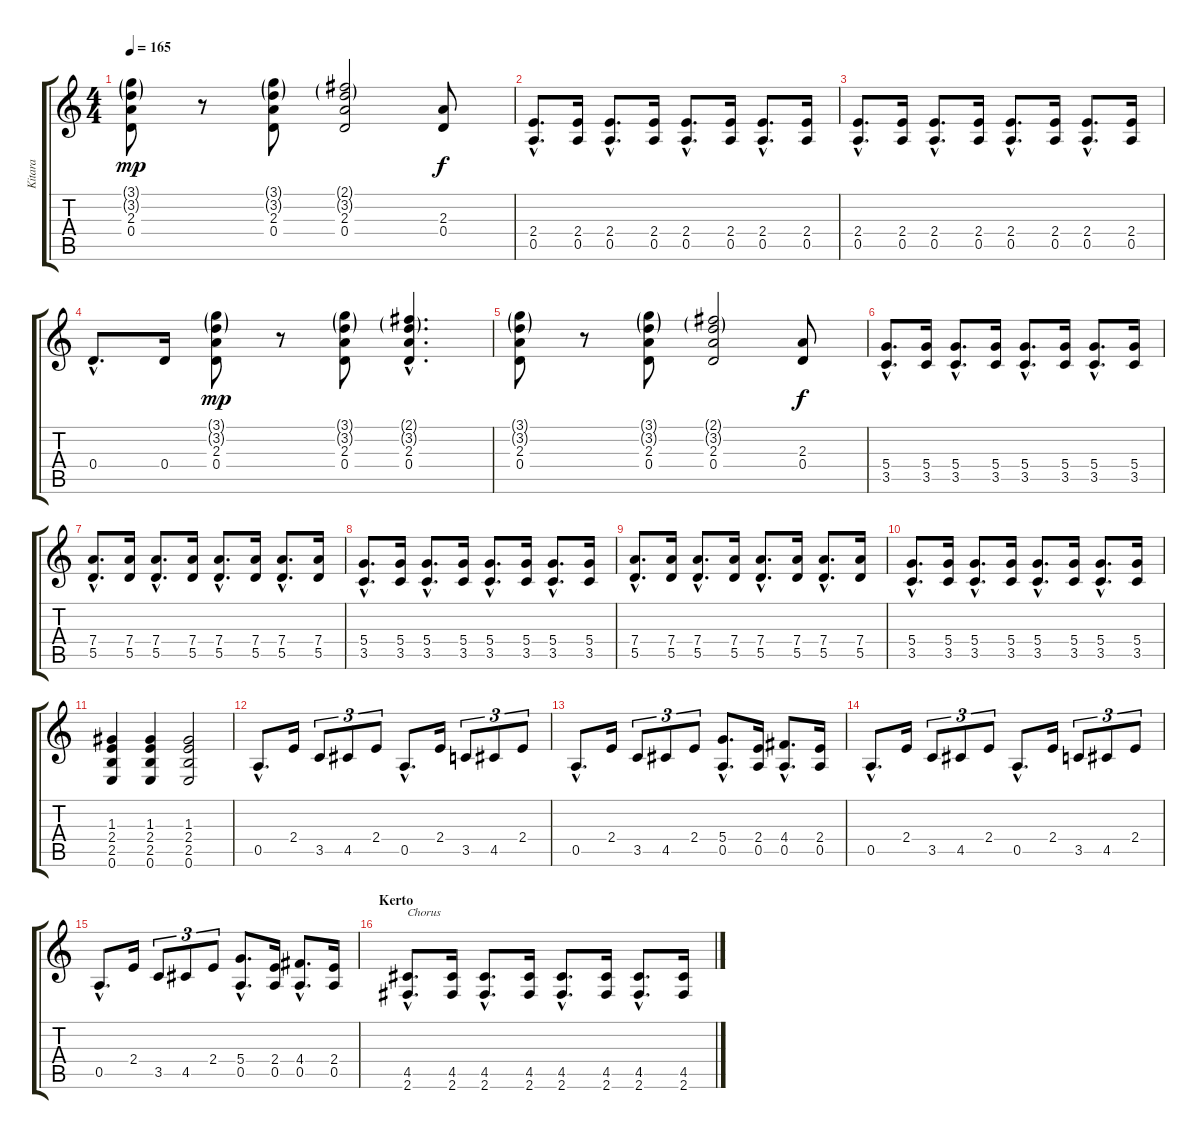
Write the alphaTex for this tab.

\track ("Kitara" "Kitara") {instrument distortionguitar}
\staff {score tabs}
\tuning (E4 B3 G3 D3 A2 E2) {hide}
\ts (4 4)
\tempo 165
\clef g2
\ks c
(3.1{g} 3.2{g} 2.3 0.4).8{dy mp} r.8 (3.1{g} 3.2{g} 2.3 0.4).8 (2.1{g} 3.2{g} 2.3 0.4).2 (2.3 0.4).8{dy f} |
(2.4{hac} 0.5{hac}).8{d} (2.4 0.5).16 (2.4{hac} 0.5{hac}).8{d} (2.4 0.5).16 (2.4{hac} 0.5{hac}).8{d} (2.4 0.5).16 (2.4{hac} 0.5{hac}).8{d} (2.4 0.5).16 |
(2.4{hac} 0.5{hac}).8{d} (2.4 0.5).16 (2.4{hac} 0.5{hac}).8{d} (2.4 0.5).16 (2.4{hac} 0.5{hac}).8{d} (2.4 0.5).16 (2.4{hac} 0.5{hac}).8{d} (2.4 0.5).16 |
0.4{hac}.8{d} 0.4.16 (3.1{g} 3.2{g} 2.3 0.4).8{dy mp} r.8 (3.1{g} 3.2{g} 2.3 0.4).8 (2.1{g hac} 3.2{g hac} 2.3{hac} 0.4{hac}).4{d} |
(3.1{g} 3.2{g} 2.3 0.4).8 r.8 (3.1{g} 3.2{g} 2.3 0.4).8 (2.1{g} 3.2{g} 2.3 0.4).2 (2.3 0.4).8{dy f} |
(5.4{hac} 3.5{hac}).8{d} (5.4 3.5).16 (5.4{hac} 3.5{hac}).8{d} (5.4 3.5).16 (5.4{hac} 3.5{hac}).8{d} (5.4 3.5).16 (5.4{hac} 3.5{hac}).8{d} (5.4 3.5).16 |
(7.4{hac} 5.5{hac}).8{d} (7.4 5.5).16 (7.4{hac} 5.5{hac}).8{d} (7.4 5.5).16 (7.4{hac} 5.5{hac}).8{d} (7.4 5.5).16 (7.4{hac} 5.5{hac}).8{d} (7.4 5.5).16 |
(5.4{hac} 3.5{hac}).8{d} (5.4 3.5).16 (5.4{hac} 3.5{hac}).8{d} (5.4 3.5).16 (5.4{hac} 3.5{hac}).8{d} (5.4 3.5).16 (5.4{hac} 3.5{hac}).8{d} (5.4 3.5).16 |
(7.4{hac} 5.5{hac}).8{d} (7.4 5.5).16 (7.4{hac} 5.5{hac}).8{d} (7.4 5.5).16 (7.4{hac} 5.5{hac}).8{d} (7.4 5.5).16 (7.4{hac} 5.5{hac}).8{d} (7.4 5.5).16 |
(5.4{hac} 3.5{hac}).8{d} (5.4 3.5).16 (5.4{hac} 3.5{hac}).8{d} (5.4 3.5).16 (5.4{hac} 3.5{hac}).8{d} (5.4 3.5).16 (5.4{hac} 3.5{hac}).8{d} (5.4 3.5).16 |
(1.3 2.4 2.5 0.6).4 (1.3 2.4 2.5 0.6).4 (1.3 2.4 2.5 0.6).2 |
0.5{hac}.8{d volume 12} 2.4.16 3.5.8{tu (3 2)} 4.5.8{tu (3 2)} 2.4.8{tu (3 2)} 0.5{hac}.8{d} 2.4.16 3.5.8{tu (3 2)} 4.5.8{tu (3 2)} 2.4.8{tu (3 2)} |
0.5{hac}.8{d} 2.4.16 3.5.8{tu (3 2)} 4.5.8{tu (3 2)} 2.4.8{tu (3 2)} (5.4{hac} 0.5{hac}).8{d} (2.4 0.5).16 (4.4{hac} 0.5{hac}).8{d} (2.4 0.5).16 |
0.5{hac}.8{d volume 12} 2.4.16 3.5.8{tu (3 2)} 4.5.8{tu (3 2)} 2.4.8{tu (3 2)} 0.5{hac}.8{d} 2.4.16 3.5.8{tu (3 2)} 4.5.8{tu (3 2)} 2.4.8{tu (3 2)} |
0.5{hac}.8{d} 2.4.16 3.5.8{tu (3 2)} 4.5.8{tu (3 2)} 2.4.8{tu (3 2)} (5.4{hac} 0.5{hac}).8{d} (2.4 0.5).16 (4.4{hac} 0.5{hac}).8{d} (2.4 0.5).16 |
\section ("" "Kerto")
(4.5{hac} 2.6{hac}).8{d txt "Chorus" volume 7} (4.5 2.6).16 (4.5{hac} 2.6{hac}).8{d} (4.5 2.6).16 (4.5{hac} 2.6{hac}).8{d} (4.5 2.6).16 (4.5{hac} 2.6{hac}).8{d} (4.5 2.6).16
